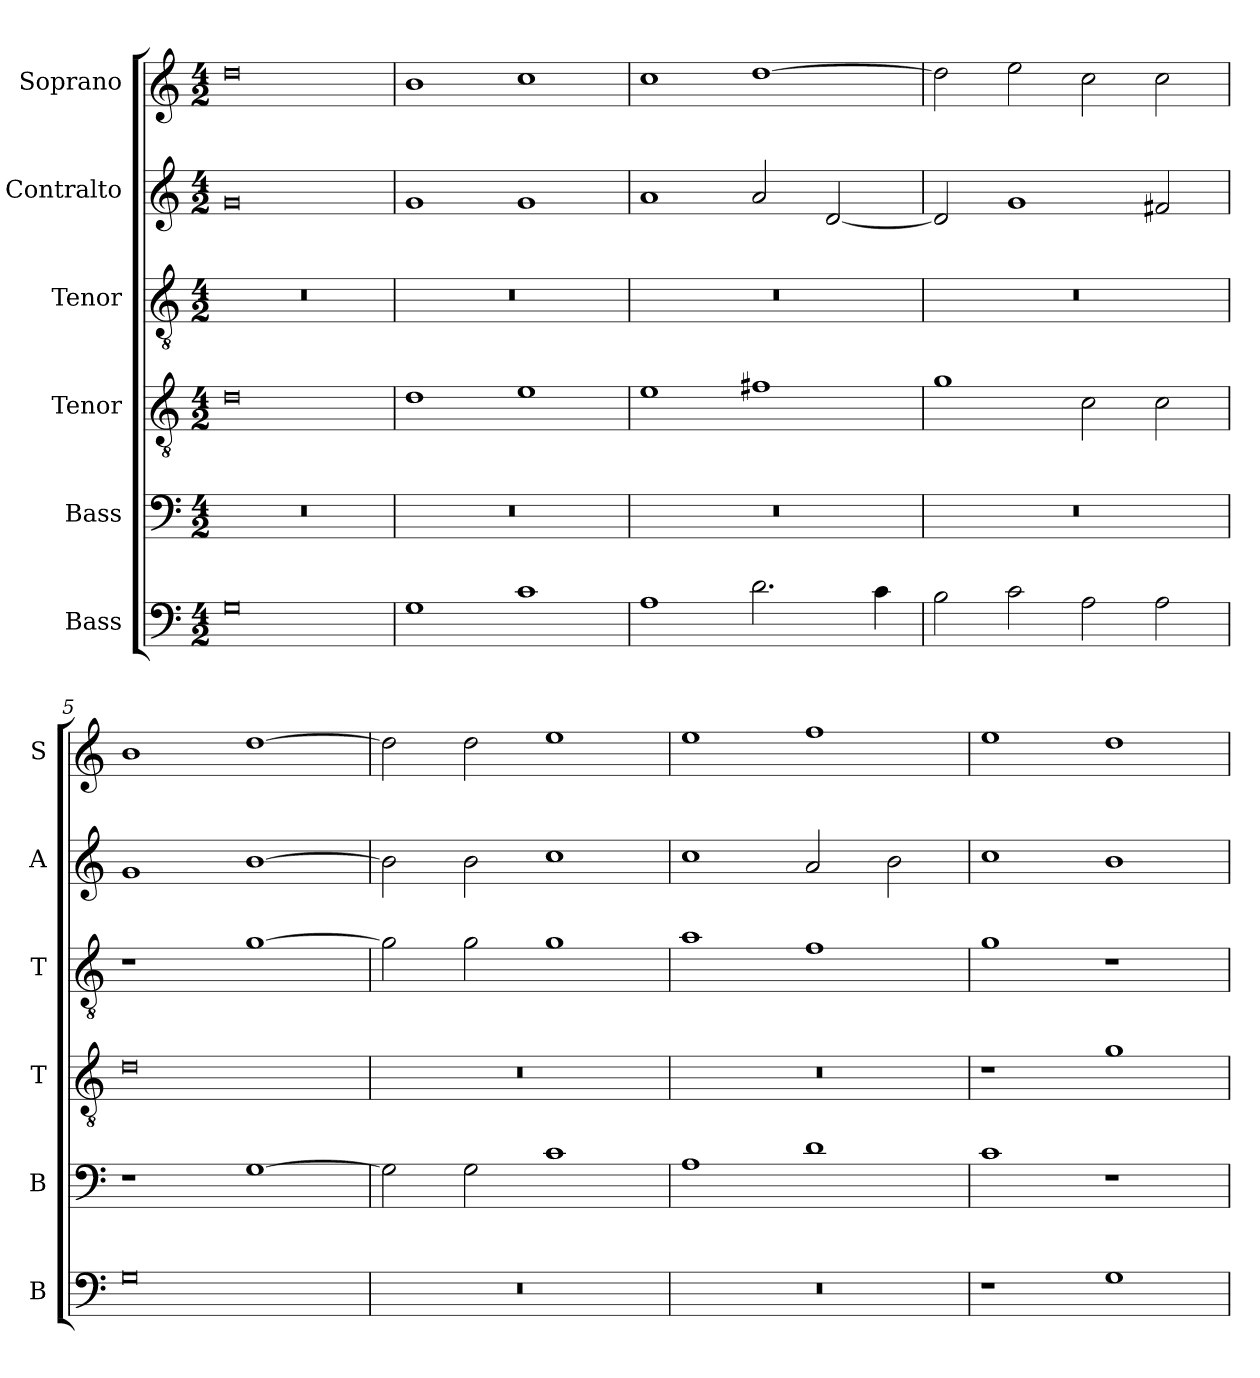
**kern	**kern	**kern	**kern	**kern	**kern
*part6	*part5	*part4	*part3	*part2	*part1
*staff6	*staff5	*staff4	*staff3	*staff2	*staff1
*I"Bass	*I"Bass	*I"Tenor	*I"Tenor	*I"Contralto	*I"Soprano
*I'B	*I'B	*I'T	*I'T	*I'A	*I'S
*clefF4	*clefF4	*clefGv2	*clefGv2	*clefG2	*clefG2
*k[]	*k[]	*k[]	*k[]	*k[]	*k[]
*C:ion	*C:ion	*C:ion	*C:ion	*C:ion	*C:ion
*M4/2	*M4/2	*M4/2	*M4/2	*M4/2	*M4/2
=1	=1	=1	=1	=1	=1
0G	0r	0d	0r	0g	0dd
=2	=2	=2	=2	=2	=2
1G	0r	1d	0r	1g	1b
1c	.	1e	.	1g	1cc
=3	=3	=3	=3	=3	=3
1A	0r	1e	0r	1a	1cc
2.d	.	1f#X	.	2a	[1dd
.	.	.	.	[2d	.
4c	.	.	.	.	.
=4	=4	=4	=4	=4	=4
2B	0r	1g	0r	2d]	2dd]
2c	.	.	.	1g	2ee
2A	.	2c	.	.	2cc
2A	.	2c	.	2f#X	2cc
=5	=5	=5	=5	=5	=5
0G	1r	0d	1r	1g	1b
.	[1G	.	[1g	[1b	[1dd
=6	=6	=6	=6	=6	=6
0r	2G]	0r	2g]	2b]	2dd]
.	2G	.	2g	2b	2dd
.	1c	.	1g	1cc	1ee
=7	=7	=7	=7	=7	=7
0r	1A	0r	1a	1cc	1ee
.	1d	.	1f	2a	1ff
.	.	.	.	2b	.
=8	=8	=8	=8	=8	=8
1r	1c	1r	1g	1cc	1ee
1G	1r	1g	1r	1b	1dd
=	=	=	=	=	=
*-	*-	*-	*-	*-	*-
